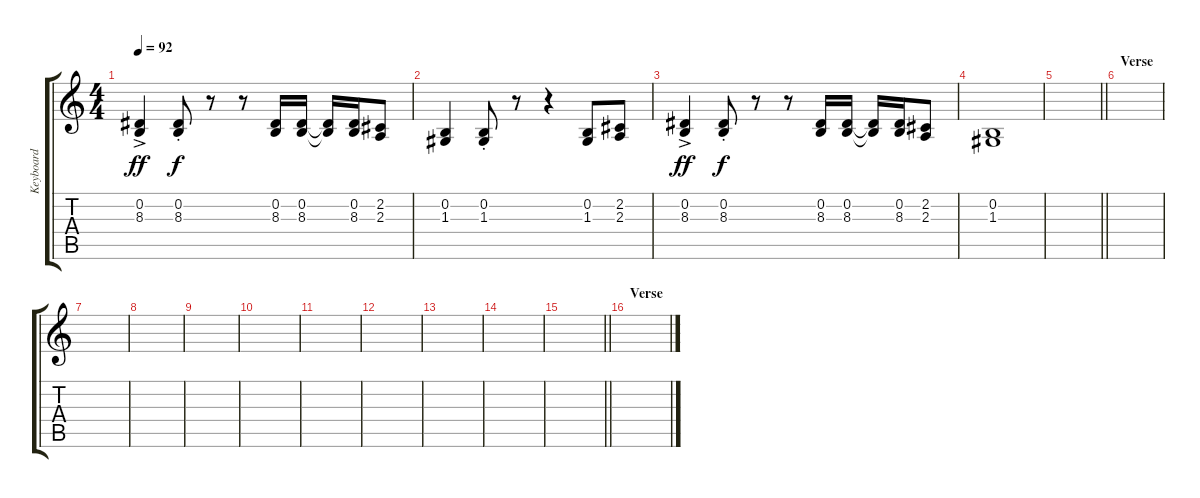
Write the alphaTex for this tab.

\track ("Keyboard" "Keyboard") {instrument electricgrandpiano}
\staff {score tabs}
\tuning (E4 B3 G3 D3 A2 E2) {hide}
\ts (4 4)
\tempo 92
\clef g2
\ks c
(0.2{ac} 8.3{ac}).4{dy ff} (0.2{st} 8.3{st}).8{dy f} r.8 r.8 (0.2 8.3).16 (0.2 8.3).16 (0.2{t} 8.3{t}).16 (0.2 8.3).16 (2.2 2.3).8 |
(0.2 1.3).4 (0.2 1.3{st}).8 r.8 r.4 (0.2 1.3).8 (2.2 2.3).8 |
(0.2{ac} 8.3{ac}).4{dy ff} (0.2{st} 8.3{st}).8{dy f} r.8 r.8 (0.2 8.3).16 (0.2 8.3).16 (0.2{t} 8.3{t}).16 (0.2 8.3).16 (2.2 2.3).8 |
(0.2 1.3).1 |
\barLineRight lightlight
|
\section ("" "Verse")
|
|
|
|
|
|
|
|
|
\barLineRight lightlight
|
\section ("" "Verse")
